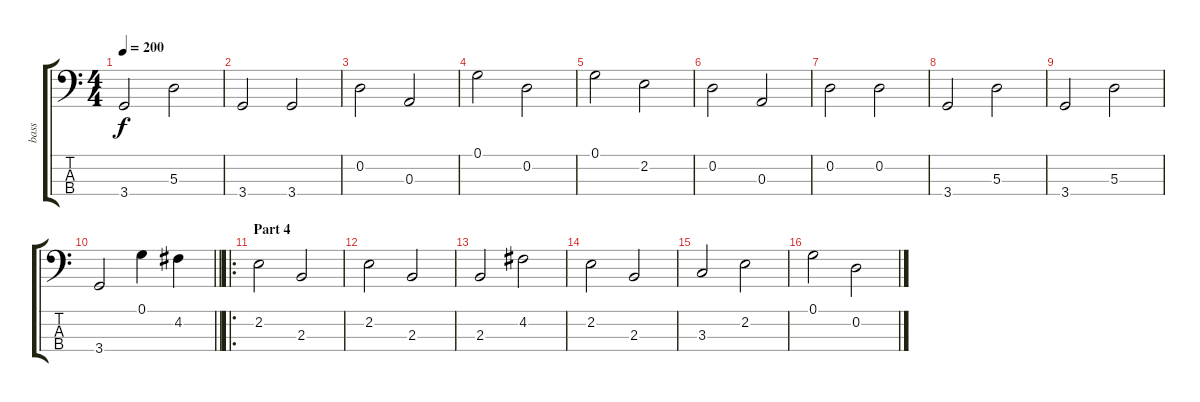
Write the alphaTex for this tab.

\track ("bass" "bass") {instrument acousticbass}
\staff {score tabs}
\tuning (G2 D2 A1 E1) {hide}
\ts (4 4)
\tempo 200
\clef f4
\ks c
3.4.2{dy f} 5.3.2 |
3.4.2 3.4.2 |
0.2.2 0.3.2 |
0.1.2 0.2.2 |
0.1.2 2.2.2 |
0.2.2 0.3.2 |
0.2.2 0.2.2 |
3.4.2 5.3.2 |
3.4.2 5.3.2 |
\barLineRight lightlight
3.4.2 0.1.4 4.2.4 |
\ro
\section ("" "Part 4")
2.2.2 2.3.2 |
2.2.2 2.3.2 |
2.3.2 4.2.2 |
2.2.2 2.3.2 |
3.3.2 2.2.2 |
0.1.2 0.2.2
